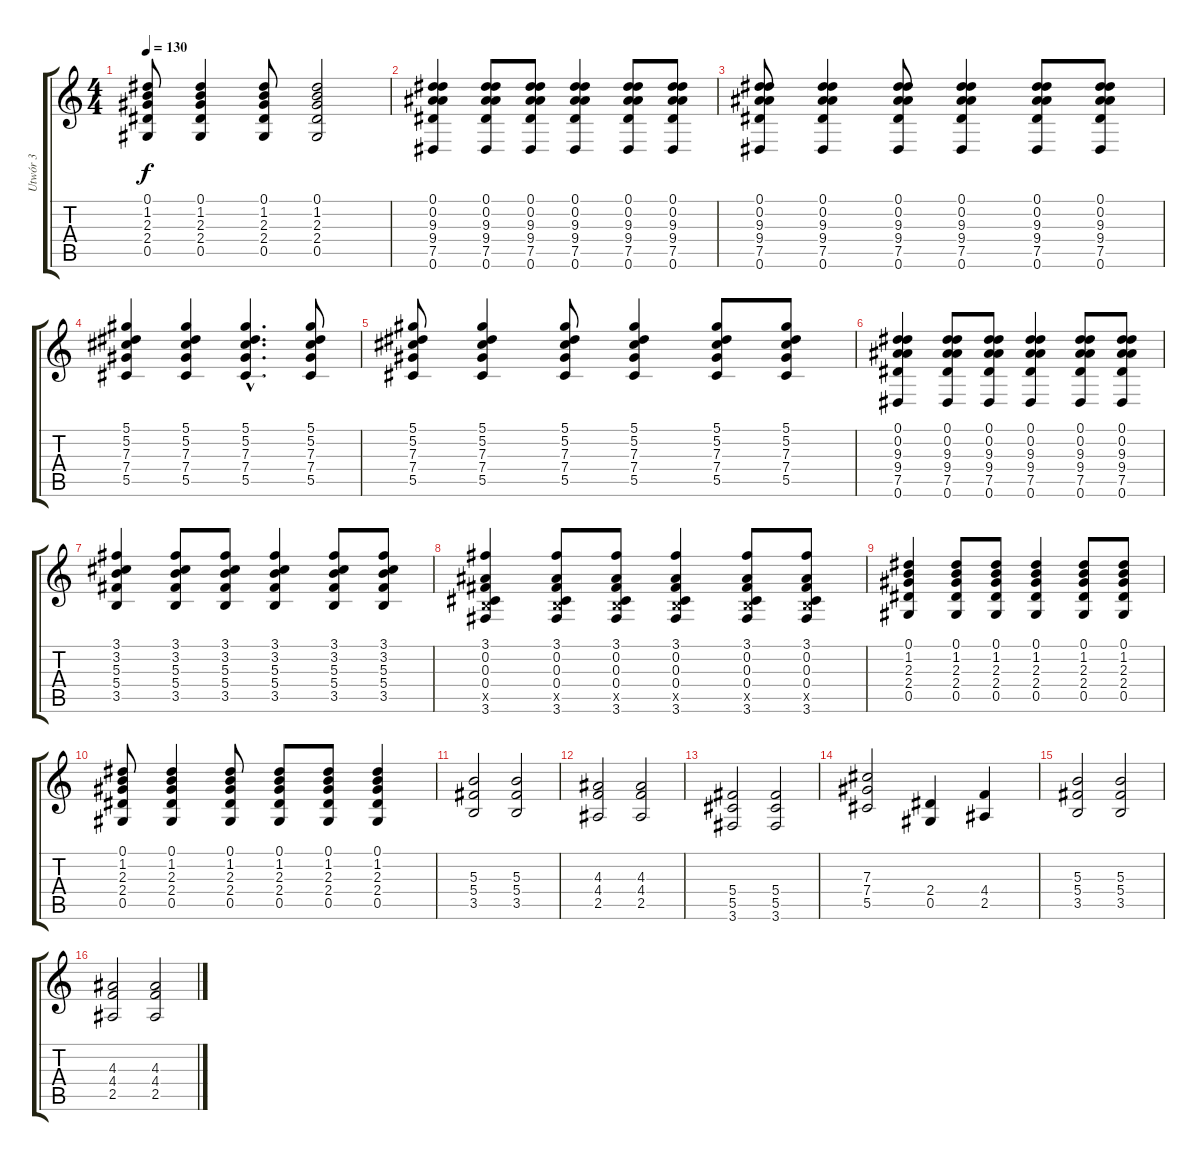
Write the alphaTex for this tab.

\track ("Utwór 3" "Utwór 3") {instrument distortionguitar}
\staff {score tabs}
\tuning (Eb4 Bb3 Gb3 Db3 Ab2 Eb2) {hide}
\ts (4 4)
\tempo 130
\clef g2
\ks c
(0.1 1.2 2.3 2.4 0.5).8{dy f} (0.1 1.2 2.3 2.4 0.5).4 (0.1 1.2 2.3 2.4 0.5).8 (0.1 1.2 2.3 2.4 0.5).2 |
(0.1 0.2 9.3 9.4 7.5 0.6).4 (0.1 0.2 9.3 9.4 7.5 0.6).8 (0.1 0.2 9.3 9.4 7.5 0.6).8 (0.1 0.2 9.3 9.4 7.5 0.6).4 (0.1 0.2 9.3 9.4 7.5 0.6).8 (0.1 0.2 9.3 9.4 7.5 0.6).8 |
(0.1 0.2 9.3 9.4 7.5 0.6).8 (0.1 0.2 9.3 9.4 7.5 0.6).4 (0.1 0.2 9.3 9.4 7.5 0.6).8 (0.1 0.2 9.3 9.4 7.5 0.6).4 (0.1 0.2 9.3 9.4 7.5 0.6).8 (0.1 0.2 9.3 9.4 7.5 0.6).8 |
(5.1 5.2 7.3 7.4 5.5).4 (5.1 5.2 7.3 7.4 5.5).4 (5.1{hac} 5.2{hac} 7.3{hac} 7.4{hac} 5.5{hac}).4{d} (5.1 5.2 7.3 7.4 5.5).8 |
(5.1 5.2 7.3 7.4 5.5).8 (5.1 5.2 7.3 7.4 5.5).4 (5.1 5.2 7.3 7.4 5.5).8 (5.1 5.2 7.3 7.4 5.5).4 (5.1 5.2 7.3 7.4 5.5).8 (5.1 5.2 7.3 7.4 5.5).8 |
(0.1 0.2 9.3 9.4 7.5 0.6).4 (0.1 0.2 9.3 9.4 7.5 0.6).8 (0.1 0.2 9.3 9.4 7.5 0.6).8 (0.1 0.2 9.3 9.4 7.5 0.6).4 (0.1 0.2 9.3 9.4 7.5 0.6).8 (0.1 0.2 9.3 9.4 7.5 0.6).8 |
(3.1 3.2 5.3 5.4 3.5).4 (3.1 3.2 5.3 5.4 3.5).8 (3.1 3.2 5.3 5.4 3.5).8 (3.1 3.2 5.3 5.4 3.5).4 (3.1 3.2 5.3 5.4 3.5).8 (3.1 3.2 5.3 5.4 3.5).8 |
(3.1 0.2 0.3 0.4 3.5{x} 3.6).4 (3.1 0.2 0.3 0.4 3.5{x} 3.6).8 (3.1 0.2 0.3 0.4 3.5{x} 3.6).8 (3.1 0.2 0.3 0.4 3.5{x} 3.6).4 (3.1 0.2 0.3 0.4 3.5{x} 3.6).8 (3.1 0.2 0.3 0.4 3.5{x} 3.6).8 |
(0.1 1.2 2.3 2.4 0.5).4 (0.1 1.2 2.3 2.4 0.5).8 (0.1 1.2 2.3 2.4 0.5).8 (0.1 1.2 2.3 2.4 0.5).4 (0.1 1.2 2.3 2.4 0.5).8 (0.1 1.2 2.3 2.4 0.5).8 |
(0.1 1.2 2.3 2.4 0.5).8 (0.1 1.2 2.3 2.4 0.5).4 (0.1 1.2 2.3 2.4 0.5).8 (0.1 1.2 2.3 2.4 0.5).8 (0.1 1.2 2.3 2.4 0.5).8 (0.1 1.2 2.3 2.4 0.5).4 |
(5.3 5.4 3.5).2{volume 14 instrument distortionguitar} (5.3 5.4 3.5).2 |
(4.3 4.4 2.5).2 (4.3 4.4 2.5).2 |
(5.4 5.5 3.6).2 (5.4 5.5 3.6).2 |
(7.3 7.4 5.5).2 (2.4 0.5).4 (4.4 2.5).4 |
(5.3 5.4 3.5).2 (5.3 5.4 3.5).2 |
(4.3 4.4 2.5).2 (4.3 4.4 2.5).2
